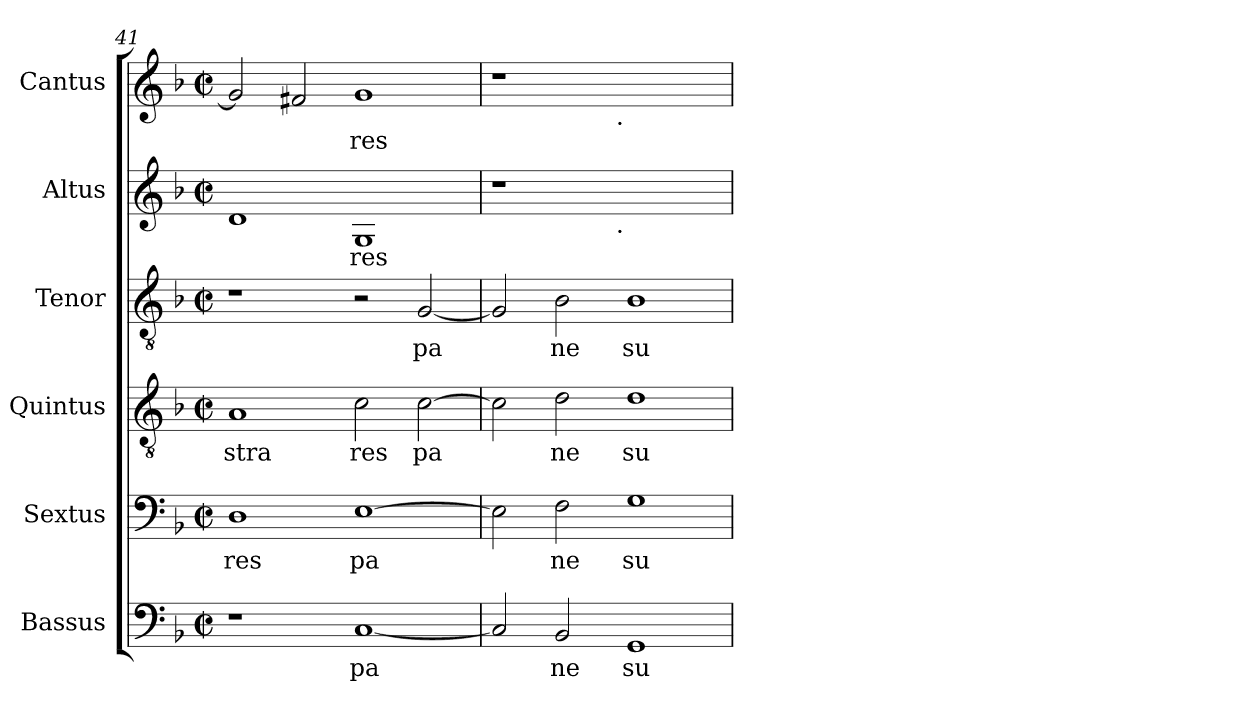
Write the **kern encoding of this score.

**kern	**text	**kern	**text	**kern	**text	**kern	**text	**kern	**text	**kern	**text
*part6	*part6	*part5	*part5	*part4	*part4	*part3	*part3	*part2	*part2	*part1	*part1
*staff6	*staff6	*staff5	*staff5	*staff4	*staff4	*staff3	*staff3	*staff2	*staff2	*staff1	*staff1
*I"Bassus	*	*I"Sextus	*	*I"Quintus	*	*I"Tenor	*	*I"Altus	*	*I"Cantus	*
!!LO:PB:g=z
*clefF4	*	*clefF4	*	*clefGv2	*	*clefGv2	*	*clefG2	*	*clefG2	*
*k[b-]	*	*k[b-]	*	*k[b-]	*	*k[b-]	*	*k[b-]	*	*k[b-]	*
*F:	*	*F:	*	*F:	*	*F:	*	*F:	*	*F:	*
*M2/2	*	*M2/2	*	*M2/2	*	*M2/2	*	*M2/2	*	*M2/2	*
*met(c|)	*	*met(c|)	*	*met(c|)	*	*met(c|)	*	*met(c|)	*	*met(c|)	*
=41	=41	=41	=41	=41	=41	=41	=41	=41	=41	=41	=41
!	!	!	!LO:LY:b:cj	!	!LO:LY:b:cj	!	!	!	!LO:LY:b:cj	!	!LO:LY:b:cj
1r	.	1D	res	1A	stra	1r	.	1d	.	2g/]	.
!	!	!	!	!	!	!	!	!	!	!	!LO:LY:b:cj
.	.	.	.	.	.	.	.	.	.	2f#/	.
!	!LO:LY:b:cj	!	!LO:LY:b:cj	!	!LO:LY:b:cj	!	!	!	!LO:LY:b:cj	!	!LO:LY:b:cj
[<1C	pa-	[>1E	pa	2c\	res	2r	.	1G	res	1g	res
!	!	!	!	!	!LO:LY:b:cj	!	!LO:LY:b:cj	!	!	!	!
.	.	.	.	[>2c\	pa	[<2G/	pa-	.	.	.	.
=42	=42	=42	=42	=42	=42	=42	=42	=42	=42	=42	=42
!	!LO:LY:b:cj	!	!LO:LY:b:cj	!	!LO:LY:b:cj	!	!LO:LY:b:cj	!	!	!	!
*	*	*	*	*	*	*	*	*^	*	*^	*
2C/]	--	2E\]	.	2c\]	.	2G/]	--	1r	2ryy	.	1r	2ryy	.
!	!LO:LY:b:cj	!	!LO:LY:b:cj	!	!LO:LY:b:cj	!	!LO:LY:b:cj	!	!	!	!	!	!
2BB-/	-ne	2F\	ne	2d\	ne	2B-\	-ne	.	4...ryy	.	.	4...ryy	.
!	!	!	!	!	!	!	!	!	!	!	!	!LO:TX:b:t=.	!
!	!	!	!	!	!	!	!	!	!LO:TX:b:t=.	!	!	!	!
.	.	.	.	.	.	.	.	.	1ryy	.	.	1ryy	.
!	!LO:LY:b:cj	!	!LO:LY:b:cj	!	!LO:LY:b:cj	!	!LO:LY:b:cj	!	!	!	!	!	!
1GG	su-	1G	su	1d	su	1B-	su-	1ryy	.	.	1ryy	.	.
.	.	.	.	.	.	.	.	.	32ryy	.	.	32ryy	.
*	*	*	*	*	*	*	*	*v	*v	*	*	*	*
*	*	*	*	*	*	*	*	*	*	*v	*v	*
=	=	=	=	=	=	=	=	=	=	=	=
*-	*-	*-	*-	*-	*-	*-	*-	*-	*-	*-	*-
